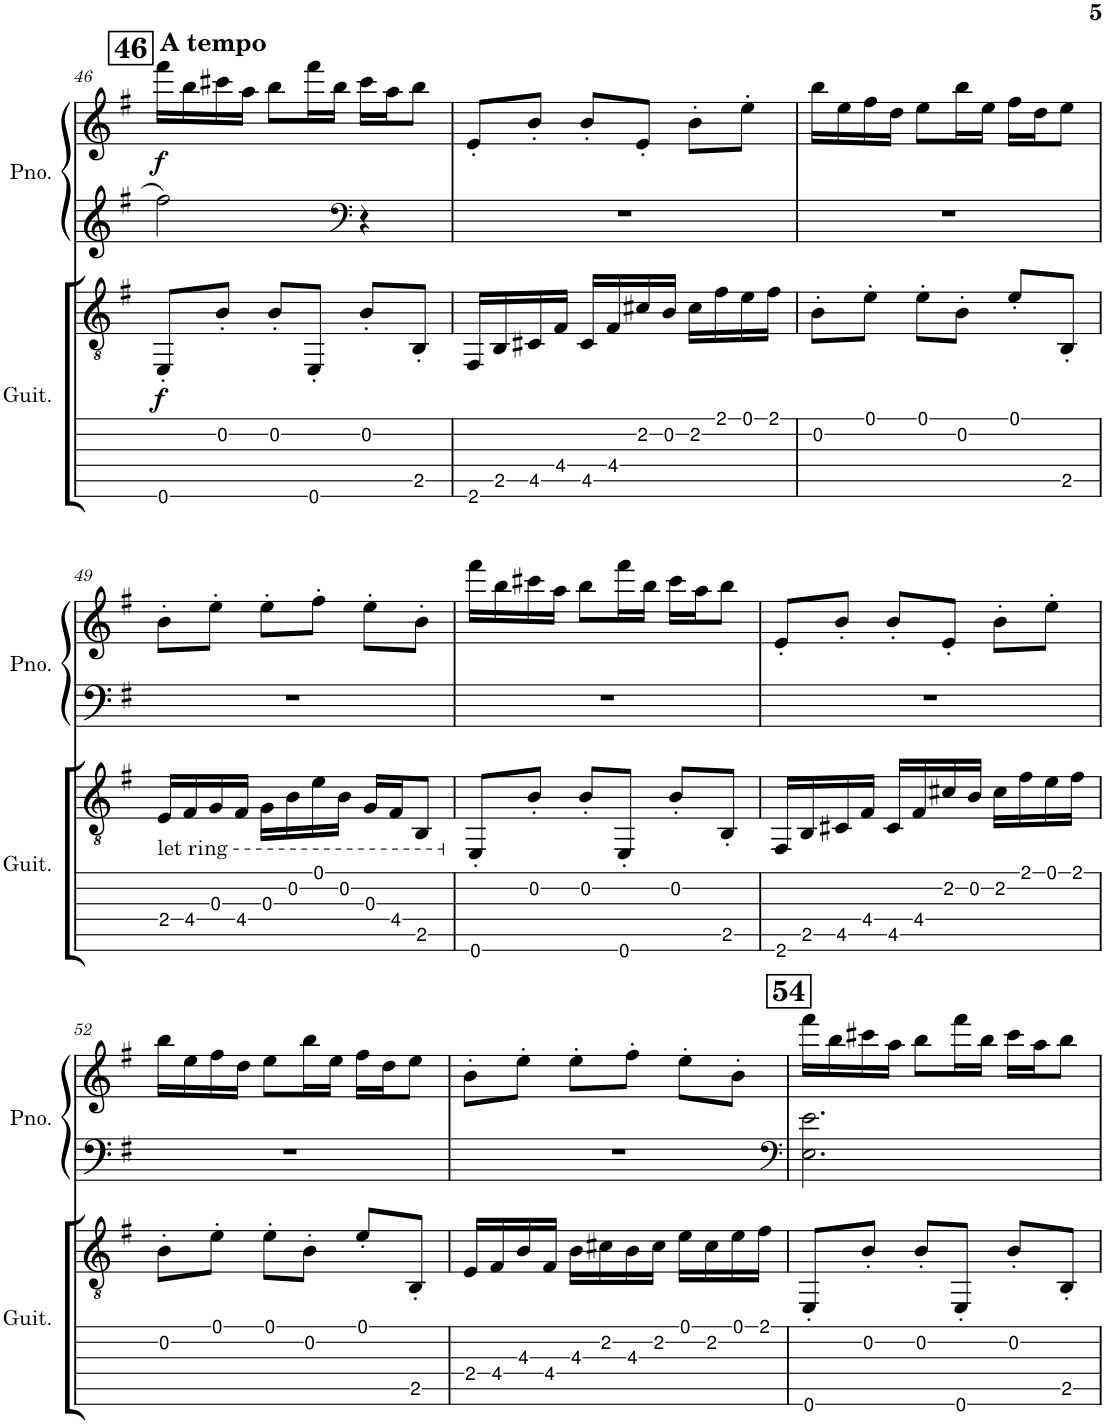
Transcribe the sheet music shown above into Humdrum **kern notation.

**kern	**kern	**dynam	**kern	**kern	**dynam
*part2	*part2	*part2	*part1	*part1	*part1
*staff4	*staff3	*staff3/4	*staff2	*staff1	*staff1/2
*I"Classical Guitar	*	*	*I"Piano	*	*
*I'Guit.	*	*	*I'Pno.	*	*
!!LO:PB:g=z
*	*clefGv2	*	*clefG2	*clefG2	*
*k[f#]	*k[f#]	*	*k[f#]	*k[f#]	*
*M3/4	*M3/4	*	*M3/4	*M3/4	*
!!LO:REH:place=s1:a:B:cj:fs=14:t=46
=46	=46	=46	=46	=46	=46
!	!	!	!	!LO:TX:a:B:t=A tempo	!
!	!	!LO:DY:b	!	!	!LO:DY:b
8EE'L	8EE'/L	f	2ff#\	16fff#\LL	f
.	.	.	.	16bb\	.
8B'J	8B'/J	.	.	16ccc#X\	.
.	.	.	.	16aa\JJ	.
8B'L	8B'/L	.	.	8bb\L	.
8EE'J	8EE'/J	.	.	16fff#\L	.
.	.	.	.	16bb\JJ	.
*	*	*	*clefF4	*	*
8B'L	8B'/L	.	4r	16ccc#\LL	.
.	.	.	.	16aa\J	.
8BB'J	8BB'/J	.	.	8bb\J	.
=47	=47	=47	=47	=47	=47
16FF#LL	16FF#/LL	.	2.r	8e'/L	.
16BBJ	16BB/	.	.	.	.
16C#L	16C#X/	.	.	8b'/J	.
16F#JJ	16F#/JJ	.	.	.	.
16C#LL	16C#/LL	.	.	8b'/L	.
16F#J	16F#/	.	.	.	.
16c#L	16c#X/	.	.	8e'/J	.
16BJJ	16B/JJ	.	.	.	.
16c#LL	16c#\LL	.	.	8b'\L	.
16f#J	16f#\	.	.	.	.
16eL	16e\	.	.	8ee'\J	.
16f#JJ	16f#\JJ	.	.	.	.
=48	=48	=48	=48	=48	=48
8B'L	8B'\L	.	2.r	16bb\LL	.
.	.	.	.	16ee\	.
8e'J	8e'\J	.	.	16ff#\	.
.	.	.	.	16dd\JJ	.
8e'L	8e'\L	.	.	8ee\L	.
8B'J	8B'\J	.	.	16bb\L	.
.	.	.	.	16ee\JJ	.
8e'L	8e'/L	.	.	16ff#\LL	.
.	.	.	.	16dd\J	.
8BB'J	8BB'/J	.	.	8ee\J	.
!!LO:LB:g=z
=49	=49	=49	=49	=49	=49
!	!LO:TX:b:t=let ring	!	!	!	!
16ELL	16E/LL	.	2.r	8b'\L	.
16F#J	16F#/	.	.	.	.
16GL	16G/	.	.	8ee'\J	.
16F#JJ	16F#/JJ	.	.	.	.
16GLL	16G\LL	.	.	8ee'\L	.
16BJ	16B\	.	.	.	.
16eL	16e\	.	.	8ff#'\J	.
16BJJ	16B\JJ	.	.	.	.
16GLL	16G/LL	.	.	8ee'\L	.
16F#J	16F#/J	.	.	.	.
8BBJ	8BB/J	.	.	8b'\J	.
=50	=50	=50	=50	=50	=50
8EE'L	8EE'/L	.	2.r	16fff#\LL	.
.	.	.	.	16bb\	.
8B'J	8B'/J	.	.	16ccc#X\	.
.	.	.	.	16aa\JJ	.
8B'L	8B'/L	.	.	8bb\L	.
8EE'J	8EE'/J	.	.	16fff#\L	.
.	.	.	.	16bb\JJ	.
8B'L	8B'/L	.	.	16ccc#\LL	.
.	.	.	.	16aa\J	.
8BB'J	8BB'/J	.	.	8bb\J	.
=51	=51	=51	=51	=51	=51
16FF#LL	16FF#/LL	.	2.r	8e'/L	.
16BBJ	16BB/	.	.	.	.
16C#XL	16C#X/	.	.	8b'/J	.
16F#JJ	16F#/JJ	.	.	.	.
16C#LL	16C#/LL	.	.	8b'/L	.
16F#J	16F#/	.	.	.	.
16c#XL	16c#X/	.	.	8e'/J	.
16BJJ	16B/JJ	.	.	.	.
16c#LL	16c#\LL	.	.	8b'\L	.
16f#J	16f#\	.	.	.	.
16eL	16e\	.	.	8ee'\J	.
16f#JJ	16f#\JJ	.	.	.	.
!!LO:LB:g=z
=52	=52	=52	=52	=52	=52
8B'L	8B'\L	.	2.r	16bb\LL	.
.	.	.	.	16ee\	.
8e'J	8e'\J	.	.	16ff#\	.
.	.	.	.	16dd\JJ	.
8e'L	8e'\L	.	.	8ee\L	.
8B'J	8B'\J	.	.	16bb\L	.
.	.	.	.	16ee\JJ	.
8e'L	8e'/L	.	.	16ff#\LL	.
.	.	.	.	16dd\J	.
8BB'J	8BB'/J	.	.	8ee\J	.
=53	=53	=53	=53	=53	=53
16ELL	16E/LL	.	2.r	8b'\L	.
16F#J	16F#/	.	.	.	.
16BL	16B/	.	.	8ee'\J	.
16F#JJ	16F#/JJ	.	.	.	.
16BLL	16B\LL	.	.	8ee'\L	.
16c#XJ	16c#X\	.	.	.	.
16BL	16B\	.	.	8ff#'\J	.
16c#JJ	16c#\JJ	.	.	.	.
16eLL	16e\LL	.	.	8ee'\L	.
16c#J	16c#\	.	.	.	.
16eL	16e\	.	.	8b'\J	.
16f#JJ	16f#\JJ	.	.	.	.
!!LO:REH:place=s1:a:B:cj:fs=14:t=54
=54	=54	=54	=54	=54	=54
*	*	*	*clefF4	*	*
8EE'L	8EE'/L	.	2.E\ 2.e\	16fff#\LL	.
.	.	.	.	16bb\	.
8B'J	8B'/J	.	.	16ccc#X\	.
.	.	.	.	16aa\JJ	.
8B'L	8B'/L	.	.	8bb\L	.
8EE'J	8EE'/J	.	.	16fff#\L	.
.	.	.	.	16bb\JJ	.
8B'L	8B'/L	.	.	16ccc#\LL	.
.	.	.	.	16aa\J	.
8BB'J	8BB'/J	.	.	8bb\J	.
=	=	=	=	=	=
*-	*-	*-	*-	*-	*-
